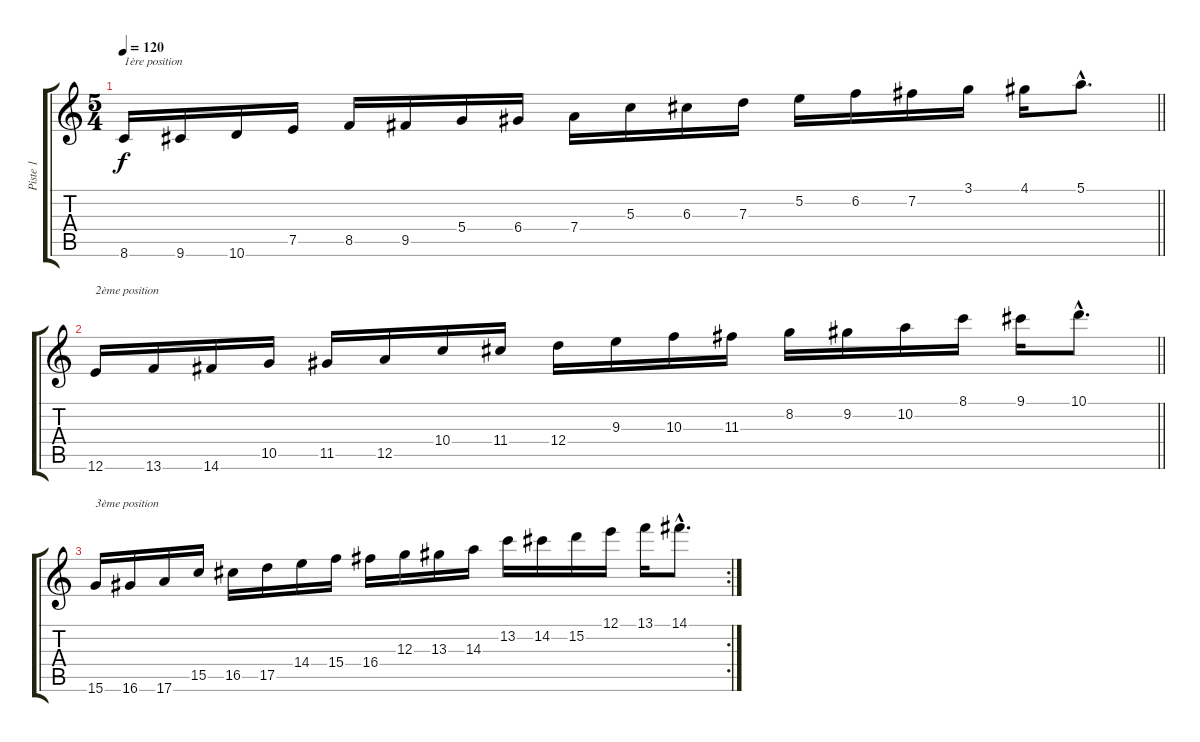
\track ("Piste 1" "Piste 1") {instrument acousticguitarnylon}
\staff {score tabs}
\tuning (E4 B3 G3 D3 A2 E2) {hide}
\ts (5 4)
\tempo 120
\clef g2
\barLineRight lightlight
\ks c
8.6.16{txt "1ère position" dy f instrument acousticguitarnylon} 9.6.16 10.6.16 7.5.16 8.5.16 9.5.16 5.4.16 6.4.16 7.4.16 5.3.16 6.3.16 7.3.16 5.2.16 6.2.16 7.2.16 3.1.16 4.1.16 5.1{hac}.8{d} |
\barLineRight lightlight
12.6.16{txt "2ème position"} 13.6.16 14.6.16 10.5.16 11.5.16 12.5.16 10.4.16 11.4.16 12.4.16 9.3.16 10.3.16 11.3.16 8.2.16 9.2.16 10.2.16 8.1.16 9.1.16 10.1{hac}.8{d} |
\rc 2
15.6.16{txt "3ème position"} 16.6.16 17.6.16 15.5.16 16.5.16 17.5.16 14.4.16 15.4.16 16.4.16 12.3.16 13.3.16 14.3.16 13.2.16 14.2.16 15.2.16 12.1.16 13.1.16 14.1{hac}.8{d}
